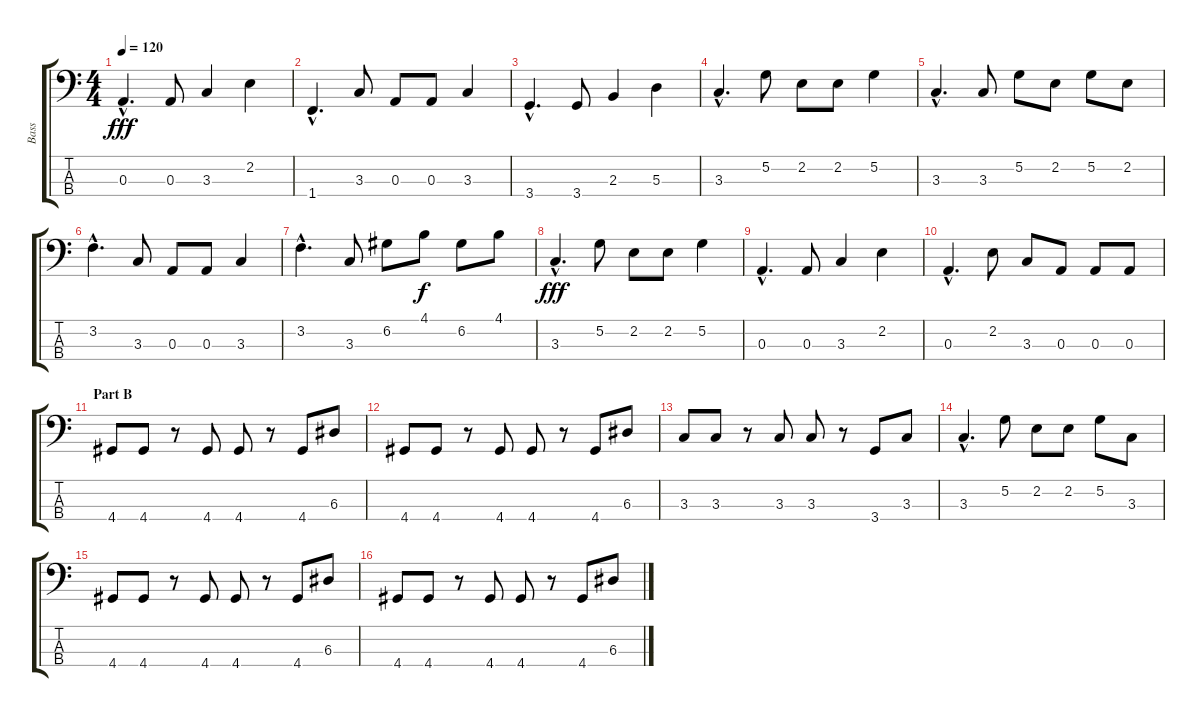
\track ("Bass" "Bass") {instrument acousticbass}
\staff {score tabs}
\tuning (G2 D2 A1 E1) {hide}
\ts (4 4)
\tempo 120
\clef f4
\ks c
0.3{hac}.4{d dy fff} 0.3.8 3.3.4 2.2.4 |
1.4{hac}.4{d} 3.3.8 0.3.8 0.3.8 3.3.4 |
3.4{hac}.4{d} 3.4.8 2.3.4 5.3.4 |
3.3{hac}.4{d} 5.2.8 2.2.8 2.2.8 5.2.4 |
3.3{hac}.4{d} 3.3.8 5.2.8 2.2.8 5.2.8 2.2.8 |
3.2{hac}.4{d} 3.3.8 0.3.8 0.3.8 3.3.4 |
3.2{hac}.4{d} 3.3.8 6.2.8 4.1.8{dy f} 6.2.8 4.1.8 |
3.3{hac}.4{d dy fff} 5.2.8 2.2.8 2.2.8 5.2.4 |
0.3{hac}.4{d} 0.3.8 3.3.4 2.2.4 |
0.3{hac}.4{d} 2.2.8 3.3.8 0.3.8 0.3.8 0.3.8 |
\section ("" "Part B")
4.4.8 4.4.8 r.8 4.4.8 4.4.8 r.8 4.4.8 6.3.8 |
4.4.8 4.4.8 r.8 4.4.8 4.4.8 r.8 4.4.8 6.3.8 |
3.3.8 3.3.8 r.8 3.3.8 3.3.8 r.8 3.4.8 3.3.8 |
3.3{hac}.4{d} 5.2.8 2.2.8 2.2.8 5.2.8 3.3.8 |
4.4.8 4.4.8 r.8 4.4.8 4.4.8 r.8 4.4.8 6.3.8 |
4.4.8 4.4.8 r.8 4.4.8 4.4.8 r.8 4.4.8 6.3.8
